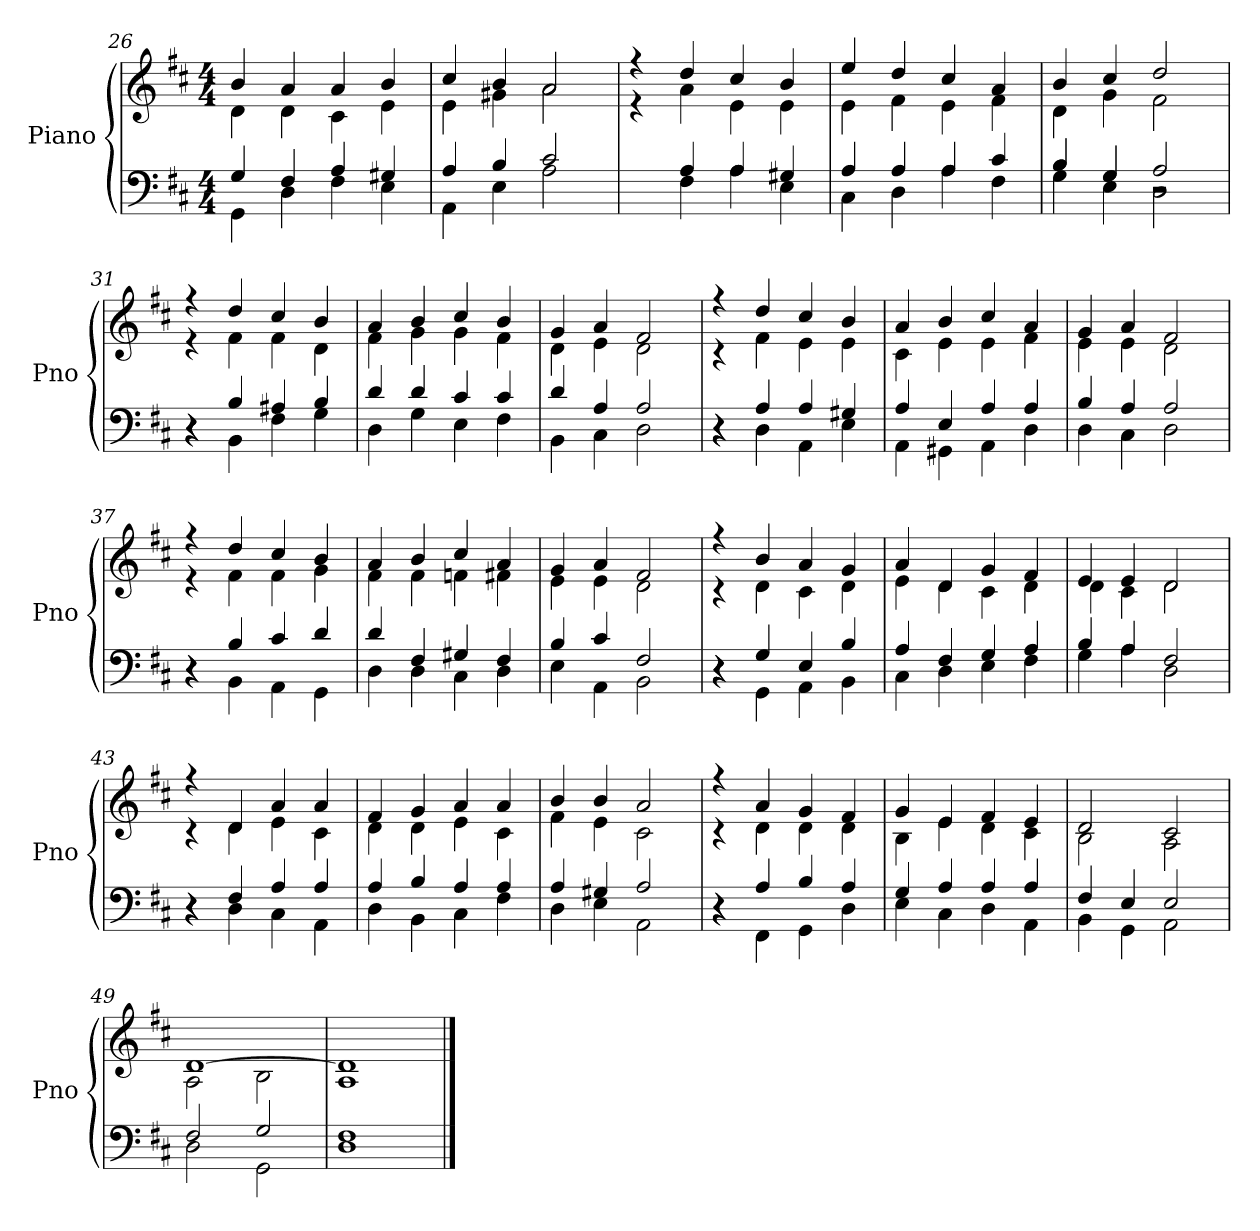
**kern	**kern
*part1	*part1
*staff2	*staff1
*I"Piano	*
*I'Pno	*
*clefF4	*clefG2
*k[f#c#]	*k[f#c#]
*D:	*D:
*M4/4	*M4/4
=26	=26
*^	*^
4G/	4GG\	4b/	4d\
4F#/	4D\	4a/	4d\
4A/	4F#\	4a/	4c#\
4G#X/	4E\	4b/	4e\
=27	=27	=27	=27
4A/	4AA\	4cc#/	4e\
4B/	4E\	4b/	4g#X\
2c#/	2A\	2a/	2a\
=28	=28	=28	=28
4ryy	4ryy	4r	4r
4A/	4F#\	4dd/	4a\
4A/	4A\	4cc#/	4e\
4G#X/	4E\	4b/	4e\
!!LO:LB:g=z	!!
=29	=29	=29	=29
4A/	4C#\	4ee/	4e\
4A/	4D\	4dd/	4f#\
4A/	4A\	4cc#/	4e\
4c#/	4F#\	4a/	4f#\
=30	=30	=30	=30
*	*^	*	*
4B/	4B/	4G\	4b/	4d\
4G/	4G/	4E\	4cc#/	4g\
2r	2A/	2D\	2dd/	2f#\
=31	=31	=31	=31	=31
1ryy	4r	4r	4r	4r
.	4B/	4BB\	4dd/	4f#\
.	4A#X/	4F#\	4cc#/	4f#\
.	4B/	4G\	4b/	4d\
=32	=32	=32	=32	=32
1ryy	4d/	4D\	4a/	4f#\
.	4d/	4G\	4b/	4g\
.	4c#/	4E\	4cc#/	4g\
.	4c#/	4F#\	4b/	4f#\
=33	=33	=33	=33	=33
1ryy	4d/	4BB\	4g/	4d\
.	4A/	4C#\	4a/	4e\
.	2A/	2D\	2f#/	2d\
=34	=34	=34	=34	=34
1ryy	4r	4r	4r	4r
.	4A/	4D\	4dd/	4f#\
.	4A/	4AA\	4cc#/	4e\
.	4G#X/	4E\	4b/	4e\
=35	=35	=35	=35	=35
1ryy	4A/	4AA\	4a/	4c#\
.	4E/	4GG#X\	4b/	4e\
.	4A/	4AA\	4cc#/	4e\
.	4A/	4D\	4a/	4f#\
!!LO:PB:g=z	!!
=36	=36	=36	=36	=36
1ryy	4B/	4D\	4g/	4e\
.	4A/	4C#\	4a/	4e\
.	2A/	2D\	2f#/	2d\
=37	=37	=37	=37	=37
1ryy	4r	4r	4r	4r
.	4B/	4BB\	4dd/	4f#\
.	4c#/	4AA\	4cc#/	4f#\
.	4d/	4GG\	4b/	4g\
=38	=38	=38	=38	=38
1ryy	4d/	4D\	4a/	4f#\
.	4F#/	4D\	4b/	4f#\
.	4G#X/	4C#\	4cc#/	4fn\
.	4F#/	4D\	4a/	4f#X\
=39	=39	=39	=39	=39
1ryy	4B/	4E\	4g/	4e\
.	4c#/	4AA\	4a/	4e\
.	2F#/	2BB\	2f#/	2d\
=40	=40	=40	=40	=40
1ryy	4r	4r	4r	4r
.	4G/	4GG\	4b/	4d\
.	4E/	4AA\	4a/	4c#\
.	4B/	4BB\	4g/	4d\
=41	=41	=41	=41	=41
1ryy	4A/	4C#\	4a/	4e\
.	4F#/	4D\	4d/	4d\
.	4G/	4E\	4g/	4c#\
.	4A/	4F#\	4f#/	4d\
=42	=42	=42	=42	=42
1ryy	4B/	4G\	4e/	4d\
.	4A/	4A\	4e/	4c#\
.	2F#/	2D\	2d/	2d\
!!LO:LB:g=z	!!
=43	=43	=43	=43	=43
1ryy	4r	4r	4r	4r
.	4F#/	4D\	4d/	4d\
.	4A/	4C#\	4a/	4e\
.	4A/	4AA\	4a/	4c#\
=44	=44	=44	=44	=44
1ryy	4A/	4D\	4f#/	4d\
.	4B/	4BB\	4g/	4d\
.	4A/	4C#\	4a/	4e\
.	4A/	4F#\	4a/	4c#\
=45	=45	=45	=45	=45
1ryy	4A/	4D\	4b/	4f#\
.	4G#X/	4E\	4b/	4e\
.	2A/	2AA\	2a/	2c#\
=46	=46	=46	=46	=46
1ryy	4r	4r	4r	4r
.	4A/	4FF#\	4a/	4d\
.	4B/	4GG\	4g/	4d\
.	4A/	4D\	4f#/	4d\
=47	=47	=47	=47	=47
1ryy	4G/	4E\	4g/	4B\
.	4A/	4C#\	4e/	4e\
.	4A/	4D\	4f#/	4d\
.	4A/	4AA\	4e/	4c#\
=48	=48	=48	=48	=48
1ryy	4F#/	4BB\	2d/	2B\
.	4E/	4GG\	.	.
.	2E/	2AA\	2c#/	2A\
=49	=49	=49	=49	=49
1ryy	2F#/	2D\	[1d	2A\
.	2G/	2GG\	.	2B\
!!LO:LB:g=z	!!
=50	=50	=50	=50	=50
1ryy	1F#	1D	1d]	1A
*v	*v	*v	*	*
*	*v	*v
==	==
*-	*-
